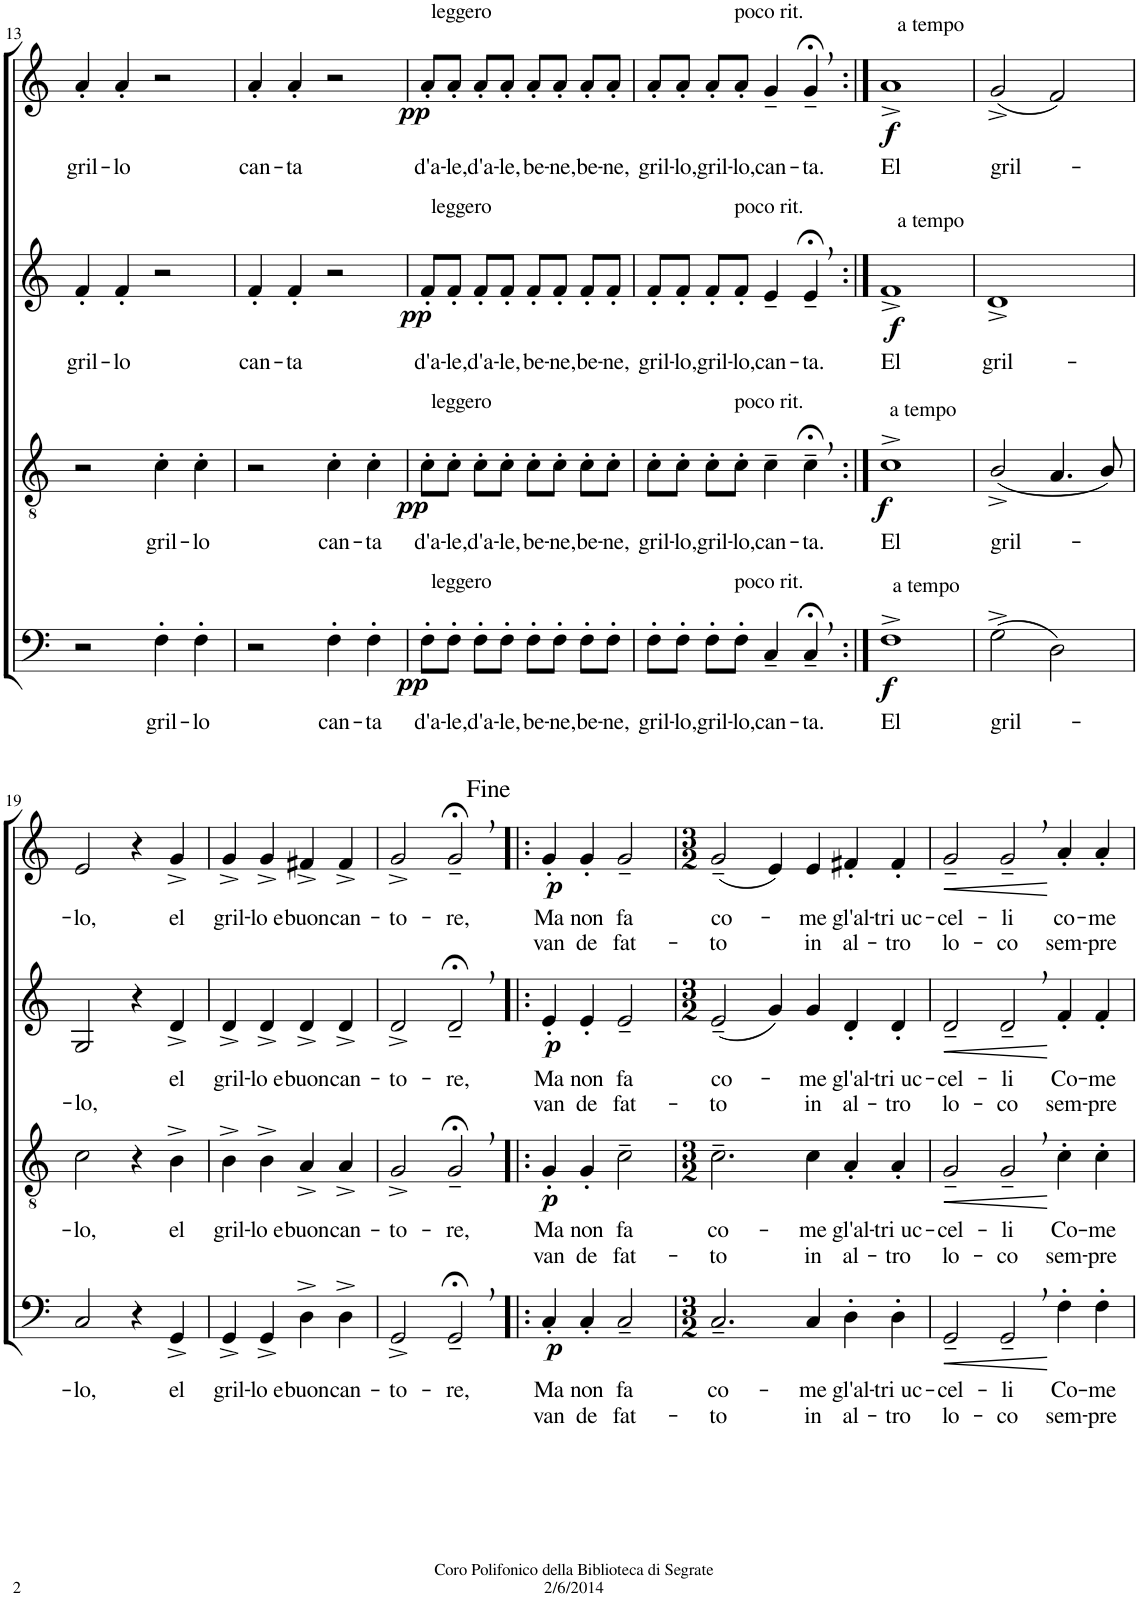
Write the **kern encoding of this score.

**kern	**text	**text	**dynam	**kern	**text	**text	**dynam	**kern	**text	**text	**dynam	**kern	**text	**text	**dynam
*part4	*part4	*part4	*part4	*part3	*part3	*part3	*part3	*part2	*part2	*part2	*part2	*part1	*part1	*part1	*part1
*staff4	*staff4	*staff4	*staff4	*staff3	*staff3	*staff3	*staff3	*staff2	*staff2	*staff2	*staff2	*staff1	*staff1	*staff1	*staff1
*I"Bassi	*	*	*	*I"Tenori	*	*	*	*I"Contralti	*	*	*	*I"Soprani	*	*	*
!!LO:PB:g=z
*clefF4	*	*	*	*clefGv2	*	*	*	*clefG2	*	*	*	*clefG2	*	*	*
*	*	*	*	*	*	*	*	*	*	*	*	*Trd1c2	*	*	*
*k[]	*	*	*	*k[]	*	*	*	*k[]	*	*	*	*k[]	*	*	*
*M2/2	*	*	*	*M2/2	*	*	*	*M2/2	*	*	*	*M2/2	*	*	*
*met(c|)	*	*	*	*met(c|)	*	*	*	*met(c|)	*	*	*	*met(c|)	*	*	*
=13	=13	=13	=13	=13	=13	=13	=13	=13	=13	=13	=13	=13	=13	=13	=13
!	!	!	!	!	!	!	!	!	!LO:LY:b	!	!	!	!LO:LY:b	!	!
2r	.	.	.	2r	.	.	.	4f'/	gril-	.	.	4a'/	gril-	.	.
!	!	!	!	!	!	!	!	!	!LO:LY:b	!	!	!	!LO:LY:b	!	!
.	.	.	.	.	.	.	.	4f'/	-lo	.	.	4a'/	-lo	.	.
!	!LO:LY:b	!	!	!	!LO:LY:b	!	!	!	!	!	!	!	!	!	!
4F'\	gril-	.	.	4c'\	gril-	.	.	2r	.	.	.	2r	.	.	.
!	!LO:LY:b	!	!	!	!LO:LY:b	!	!	!	!	!	!	!	!	!	!
4F'\	-lo	.	.	4c'\	-lo	.	.	.	.	.	.	.	.	.	.
=14	=14	=14	=14	=14	=14	=14	=14	=14	=14	=14	=14	=14	=14	=14	=14
!	!	!	!	!	!	!	!	!	!LO:LY:b	!	!	!	!LO:LY:b	!	!
2r	.	.	.	2r	.	.	.	4f'/	can-	.	.	4a'/	can-	.	.
!	!	!	!	!	!	!	!	!	!LO:LY:b	!	!	!	!LO:LY:b	!	!
.	.	.	.	.	.	.	.	4f'/	-ta	.	.	4a'/	-ta	.	.
!	!LO:LY:b	!	!	!	!LO:LY:b	!	!	!	!	!	!	!	!	!	!
4F'\	can-	.	.	4c'\	can-	.	.	2r	.	.	.	2r	.	.	.
!	!LO:LY:b	!	!	!	!LO:LY:b	!	!	!	!	!	!	!	!	!	!
4F'\	-ta	.	.	4c'\	-ta	.	.	.	.	.	.	.	.	.	.
=15	=15	=15	=15	=15	=15	=15	=15	=15	=15	=15	=15	=15	=15	=15	=15
!	!	!	!	!	!	!	!	!	!	!	!	!LO:TX:a:t=leggero	!	!	!
!	!	!	!	!	!	!	!	!LO:TX:a:t=leggero	!	!	!	!	!	!	!
!	!	!	!	!LO:TX:a:t=leggero	!	!	!	!	!	!	!	!	!	!	!
!LO:TX:a:t=leggero	!	!	!	!	!	!	!	!	!	!	!	!	!	!	!
!	!LO:LY:b	!	!LO:DY:b	!	!LO:LY:b	!	!LO:DY:b	!	!LO:LY:b	!	!LO:DY:b	!	!LO:LY:b	!	!LO:DY:b
8F'\L	d'a-	.	pp	8c'\L	d'a-	.	pp	8f'/L	d'a-	.	pp	8a'/L	d'a-	.	pp
!	!LO:LY:b	!	!	!	!LO:LY:b	!	!	!	!LO:LY:b	!	!	!	!LO:LY:b	!	!
8F'\J	-le,	.	.	8c'\J	-le,	.	.	8f'/J	-le,	.	.	8a'/J	-le,	.	.
!	!LO:LY:b	!	!	!	!LO:LY:b	!	!	!	!LO:LY:b	!	!	!	!LO:LY:b	!	!
8F'\L	d'a-	.	.	8c'\L	d'a-	.	.	8f'/L	d'a-	.	.	8a'/L	d'a-	.	.
!	!LO:LY:b	!	!	!	!LO:LY:b	!	!	!	!LO:LY:b	!	!	!	!LO:LY:b	!	!
8F'\J	-le,	.	.	8c'\J	-le,	.	.	8f'/J	-le,	.	.	8a'/J	-le,	.	.
!	!LO:LY:b	!	!	!	!LO:LY:b	!	!	!	!LO:LY:b	!	!	!	!LO:LY:b	!	!
8F'\L	be-	.	.	8c'\L	be-	.	.	8f'/L	be-	.	.	8a'/L	be-	.	.
!	!LO:LY:b	!	!	!	!LO:LY:b	!	!	!	!LO:LY:b	!	!	!	!LO:LY:b	!	!
8F'\J	-ne,	.	.	8c'\J	-ne,	.	.	8f'/J	-ne,	.	.	8a'/J	-ne,	.	.
!	!LO:LY:b	!	!	!	!LO:LY:b	!	!	!	!LO:LY:b	!	!	!	!LO:LY:b	!	!
8F'\L	be-	.	.	8c'\L	be-	.	.	8f'/L	be-	.	.	8a'/L	be-	.	.
!	!LO:LY:b	!	!	!	!LO:LY:b	!	!	!	!LO:LY:b	!	!	!	!LO:LY:b	!	!
8F'\J	-ne,	.	.	8c'\J	-ne,	.	.	8f'/J	-ne,	.	.	8a'/J	-ne,	.	.
=16	=16	=16	=16	=16	=16	=16	=16	=16	=16	=16	=16	=16	=16	=16	=16
!	!LO:LY:b	!	!	!	!LO:LY:b	!	!	!	!LO:LY:b	!	!	!	!LO:LY:b	!	!
8F'\L	gril-	.	.	8c'\L	gril-	.	.	8f'/L	gril-	.	.	8a'/L	gril-	.	.
!	!LO:LY:b	!	!	!	!LO:LY:b	!	!	!	!LO:LY:b	!	!	!	!LO:LY:b	!	!
8F'\J	-lo,	.	.	8c'\J	-lo,	.	.	8f'/J	-lo,	.	.	8a'/J	-lo,	.	.
!	!LO:LY:b	!	!	!	!LO:LY:b	!	!	!	!LO:LY:b	!	!	!	!LO:LY:b	!	!
8F'\L	gril-	.	.	8c'\L	gril-	.	.	8f'/L	gril-	.	.	8a'/L	gril-	.	.
!	!	!	!	!	!	!	!	!	!	!	!	!LO:TX:a:t=poco rit.	!	!	!
!	!	!	!	!	!	!	!	!LO:TX:a:t=poco rit.	!	!	!	!	!	!	!
!	!	!	!	!LO:TX:a:t=poco rit.	!	!	!	!	!	!	!	!	!	!	!
!LO:TX:a:t=poco rit.	!	!	!	!	!	!	!	!	!	!	!	!	!	!	!
!	!LO:LY:b	!	!	!	!LO:LY:b	!	!	!	!LO:LY:b	!	!	!	!LO:LY:b	!	!
8F'\J	-lo,	.	.	8c'\J	-lo,	.	.	8f'/J	-lo,	.	.	8a'/J	-lo,	.	.
!	!LO:LY:b	!	!	!	!LO:LY:b	!	!	!	!LO:LY:b	!	!	!	!LO:LY:b	!	!
4C~/	can-	.	.	4c~\	can-	.	.	4e~/	can-	.	.	4g~/	can-	.	.
!	!LO:LY:b	!	!	!	!LO:LY:b	!	!	!	!LO:LY:b	!	!	!	!LO:LY:b	!	!
4C;<~,/	-ta.	.	.	4c;<~,\	-ta.	.	.	4e;<~,/	-ta.	.	.	4g;<~,/	-ta.	.	.
=17:|!	=17:|!	=17:|!	=17:|!	=17:|!	=17:|!	=17:|!	=17:|!	=17:|!	=17:|!	=17:|!	=17:|!	=17:|!	=17:|!	=17:|!	=17:|!
!	!	!	!	!	!	!	!	!	!	!	!	!LO:TX:a:t=a tempo	!	!	!
!	!	!	!	!	!	!	!	!LO:TX:a:t=a tempo	!	!	!	!	!	!	!
!	!	!	!	!LO:TX:a:t=a tempo	!	!	!	!	!	!	!	!	!	!	!
!LO:TX:a:t=a tempo	!	!	!	!	!	!	!	!	!	!	!	!	!	!	!
!	!LO:LY:b	!	!LO:DY:b	!	!LO:LY:b	!	!LO:DY:b	!	!LO:LY:b	!	!LO:DY:b	!	!LO:LY:b	!	!LO:DY:b
1F^	El	.	f	1c^	El	.	f	1f^	El	.	f	1a^	El	.	f
=18	=18	=18	=18	=18	=18	=18	=18	=18	=18	=18	=18	=18	=18	=18	=18
!	!LO:LY:b	!	!	!	!LO:LY:b	!	!	!	!LO:LY:b	!	!	!	!LO:LY:b	!	!
(2G^\	gril-	.	.	(2B^/	gril-	.	.	1d^	gril-	.	.	(2g^/	gril-	.	.
2D\)	.	.	.	4.A/	.	.	.	.	.	.	.	2f/)	.	.	.
.	.	.	.	8B/)	.	.	.	.	.	.	.	.	.	.	.
!!LO:LB:g=z
=19	=19	=19	=19	=19	=19	=19	=19	=19	=19	=19	=19	=19	=19	=19	=19
!	!LO:LY:b	!	!	!	!LO:LY:b	!	!	!	!LO:LY:b	!	!	!	!LO:LY:b	!	!
2C/	-lo,	.	.	2c\	-lo,	.	.	2G/	-lo,	.	.	2e/	-lo,	.	.
4r	.	.	.	4r	.	.	.	4r	.	.	.	4r	.	.	.
!	!LO:LY:b	!	!	!	!LO:LY:b	!	!	!	!LO:LY:b	!	!	!	!LO:LY:b	!	!
4GG^/	el	.	.	4B^\	el	.	.	4d^/	el	.	.	4g^/	el	.	.
=20	=20	=20	=20	=20	=20	=20	=20	=20	=20	=20	=20	=20	=20	=20	=20
!	!LO:LY:b	!	!	!	!LO:LY:b	!	!	!	!LO:LY:b	!	!	!	!LO:LY:b	!	!
4GG^/	gril-	.	.	4B^\	gril-	.	.	4d^/	gril-	.	.	4g^/	gril-	.	.
!	!LO:LY:b	!	!	!	!LO:LY:b	!	!	!	!LO:LY:b	!	!	!	!LO:LY:b	!	!
4GG^/	-lo e	.	.	4B^\	-lo e	.	.	4d^/	-lo e	.	.	4g^/	-lo e	.	.
!	!LO:LY:b	!	!	!	!LO:LY:b	!	!	!	!LO:LY:b	!	!	!	!LO:LY:b	!	!
4D^\	buon	.	.	4A^/	buon	.	.	4d^/	buon	.	.	4f#X^/	buon	.	.
!	!LO:LY:b	!	!	!	!LO:LY:b	!	!	!	!LO:LY:b	!	!	!	!LO:LY:b	!	!
4D^\	can-	.	.	4A^/	can-	.	.	4d^/	can-	.	.	4f#^/	can-	.	.
=21	=21	=21	=21	=21	=21	=21	=21	=21	=21	=21	=21	=21	=21	=21	=21
!	!LO:LY:b	!	!	!	!LO:LY:b	!	!	!	!LO:LY:b	!	!	!	!LO:LY:b	!	!
2GG^/	-to-	.	.	2G^/	-to-	.	.	2d^/	-to-	.	.	2g^/	-to-	.	.
!	!LO:LY:b	!	!	!	!LO:LY:b	!	!	!	!LO:LY:b	!	!	!	!LO:LY:b	!	!
2GG;<~,/	-re,	.	.	2G;<~,/	-re,	.	.	2d;<~,/	-re,	.	.	2g;<~,/	-re,	.	.
=22!|:	=22!|:	=22!|:	=22!|:	=22!|:	=22!|:	=22!|:	=22!|:	=22!|:	=22!|:	=22!|:	=22!|:	=22!|:	=22!|:	=22!|:	=22!|:
!	!LO:LY:b	!LO:LY:b	!LO:DY:b	!	!LO:LY:b	!LO:LY:b	!LO:DY:b	!	!LO:LY:b	!LO:LY:b	!LO:DY:b	!	!LO:LY:b	!LO:LY:b	!LO:DY:b
4C'/	Ma	van	p	4G'/	Ma	van	p	4e'/	Ma	van	p	4g'/	Ma	van	p
!	!LO:LY:b	!LO:LY:b	!	!	!LO:LY:b	!LO:LY:b	!	!	!LO:LY:b	!LO:LY:b	!	!	!LO:LY:b	!LO:LY:b	!
4C'/	non	de	.	4G'/	non	de	.	4e'/	non	de	.	4g'/	non	de	.
!	!LO:LY:b	!LO:LY:b	!	!	!LO:LY:b	!LO:LY:b	!	!	!LO:LY:b	!LO:LY:b	!	!	!LO:LY:b	!LO:LY:b	!
2C~/	fa	fat-	.	2c~\	fa	fat-	.	2e~/	fa	fat-	.	2g~/	fa	fat-	.
=23	=23	=23	=23	=23	=23	=23	=23	=23	=23	=23	=23	=23	=23	=23	=23
*M3/2	*	*	*	*M3/2	*	*	*	*M3/2	*	*	*	*M3/2	*	*	*
!	!LO:LY:b	!LO:LY:b	!	!	!LO:LY:b	!LO:LY:b	!	!	!LO:LY:b	!LO:LY:b	!	!	!LO:LY:b	!LO:LY:b	!
2.C~/	co-	-to	.	2.c~\	co-	-to	.	(2e~/	co-	-to	.	(2g~/	co-	-to	.
.	.	.	.	.	.	.	.	4g/)	.	.	.	4e/)	.	.	.
!	!LO:LY:b	!LO:LY:b	!	!	!LO:LY:b	!LO:LY:b	!	!	!LO:LY:b	!LO:LY:b	!	!	!LO:LY:b	!LO:LY:b	!
4C/	-me	in	.	4c\	-me	in	.	4g/	-me	in	.	4e/	-me	in	.
!	!LO:LY:b	!LO:LY:b	!	!	!LO:LY:b	!LO:LY:b	!	!	!LO:LY:b	!LO:LY:b	!	!	!LO:LY:b	!LO:LY:b	!
4D'\	gl'al-	al-	.	4A'/	gl'al-	al-	.	4d'/	gl'al-	al-	.	4f#X'/	gl'al-	al-	.
!	!LO:LY:b	!LO:LY:b	!	!	!LO:LY:b	!LO:LY:b	!	!	!LO:LY:b	!LO:LY:b	!	!	!LO:LY:b	!LO:LY:b	!
4D'\	-tri uc-	-tro	.	4A'/	-tri uc-	-tro	.	4d'/	-tri uc-	-tro	.	4f#'/	-tri uc-	-tro	.
=24	=24	=24	=24	=24	=24	=24	=24	=24	=24	=24	=24	=24	=24	=24	=24
!	!LO:LY:b	!LO:LY:b	!LO:HP:b	!	!LO:LY:b	!LO:LY:b	!LO:HP:b	!	!LO:LY:b	!LO:LY:b	!LO:HP:b	!	!LO:LY:b	!LO:LY:b	!LO:HP:b
2GG~/	-cel-	lo-	<	2G~/	-cel-	lo-	<	2d~/	-cel-	lo-	<	2g~/	-cel-	lo-	<
!	!LO:LY:b	!LO:LY:b	!	!	!LO:LY:b	!LO:LY:b	!	!	!LO:LY:b	!LO:LY:b	!	!	!LO:LY:b	!LO:LY:b	!
2GG~,/	-li	-co	.	2G~,/	-li	-co	.	2d~,/	-li	-co	.	2g~,/	-li	-co	.
!	!LO:LY:b	!LO:LY:b	!	!	!LO:LY:b	!LO:LY:b	!	!	!LO:LY:b	!LO:LY:b	!	!	!LO:LY:b	!LO:LY:b	!
4F'\	Co-	sem-	[	4c'\	Co-	sem-	[	4f'/	Co-	sem-	[	4a'/	co-	sem-	[
!	!LO:LY:b	!LO:LY:b	!	!	!LO:LY:b	!LO:LY:b	!	!	!LO:LY:b	!LO:LY:b	!	!	!LO:LY:b	!LO:LY:b	!
4F'\	-me	-pre	.	4c'\	-me	-pre	.	4f'/	-me	-pre	.	4a'/	-me	-pre	.
=	=	=	=	=	=	=	=	=	=	=	=	=	=	=	=
*-	*-	*-	*-	*-	*-	*-	*-	*-	*-	*-	*-	*-	*-	*-	*-
